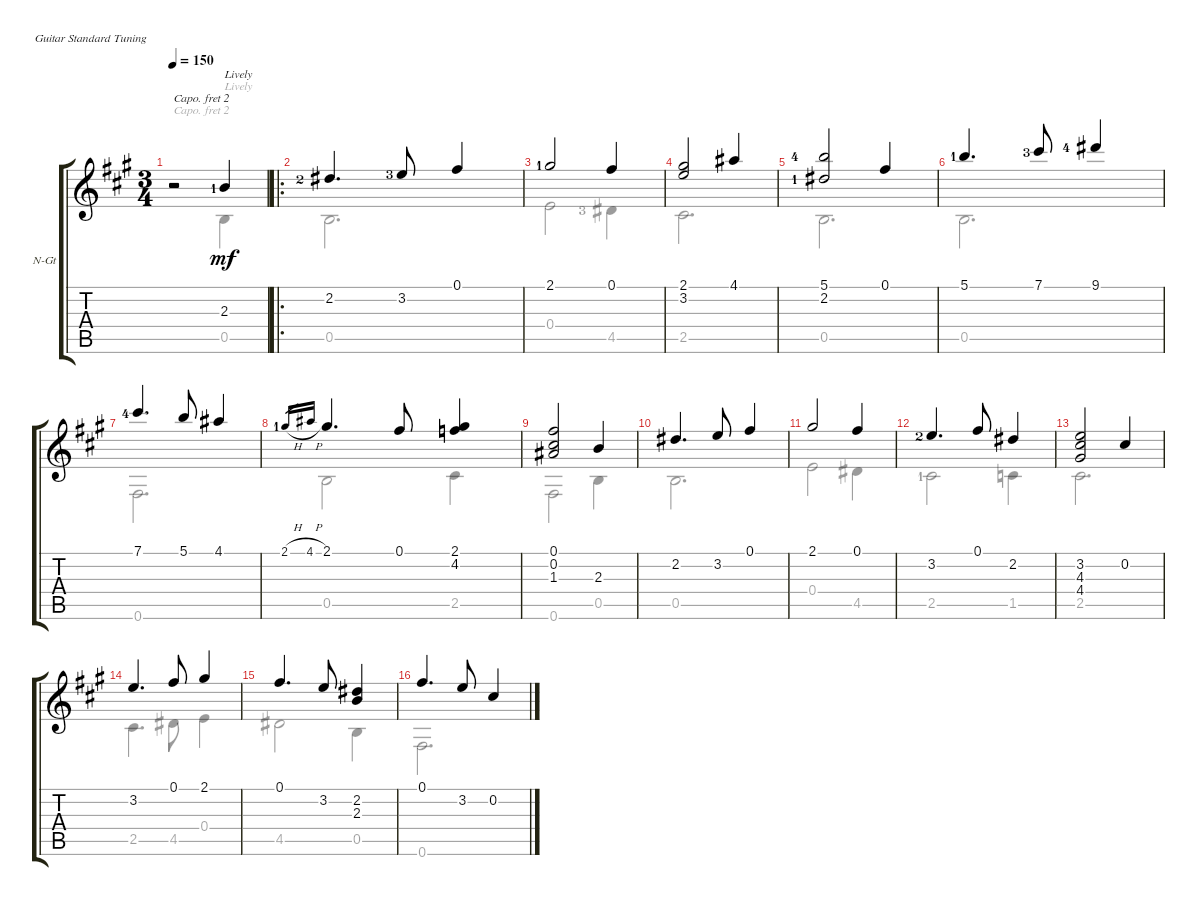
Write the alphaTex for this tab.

\defaultSystemsLayout 4
\bracketExtendMode groupsimilarinstruments
\firstSystemTrackNameOrientation horizontal
\otherSystemsTrackNameOrientation horizontal
\track ("Nylon Guitar" "N-Gt") {instrument acousticguitarnylon}
\staff {score tabs}
\capo 2
\tuning (E4 B3 G3 D3 A2 E2)
\voice
\ts (3 4)
\tempo 150
\clef g2
\ks a
r.2{dy mf instrument acousticguitarnylon} 2.3{lf 2}.4{txt "Lively"} |
\ro
2.2{lf 3}.4{d} 3.2{lf 4}.8 0.1.4 |
2.1{lf 2}.2 0.1.4 |
(2.1 3.2).2 4.1.4 |
(5.1{lf 5} 2.2{lf 2}).2 0.1.4 |
5.1{lf 2}.4{d} 7.1{lf 4}.8 9.1{lf 5}.4 |
7.1{lf 5}.4{d} 5.1.8 4.1.4 |
2.1{h lf 2}.16{gr} 4.1{h}.16{gr} 2.1.4{d} 0.1.8 (2.1 4.2).4 |
(0.1 0.2 1.3).2 2.3.4 |
2.2.4{d} 3.2.8 0.1.4 |
2.1.2 0.1.4 |
3.2{lf 3}.4{d} 0.1.8 2.2.4 |
(3.2 4.3 4.4).2 0.2.4 |
3.2.4{d} 0.1.8 2.1.4 |
0.1.4{d} 3.2.8 (2.2 2.3).4 |
0.1.4{d} 3.2.8 0.2.4
\voice
\clef g2
\ottava regular
\simile none
\ks a
r.2{dy mf} 0.5.4{txt "Lively"} |
0.5.2{d} |
0.4.2 4.5{lf 4}.4 |
2.5.2{d} |
0.5.2{d} |
0.5.2{d} |
0.6.2{d} |
0.5.2 2.5.4 |
0.6.2 0.5.4 |
0.5.2{d} |
0.4.2 4.5.4 |
2.5{lf 2}.2 1.5.4 |
2.5.2{d} |
2.5.4{d} 4.5.8 0.4.4 |
4.5.2 0.5.4 |
0.6.2{d}
